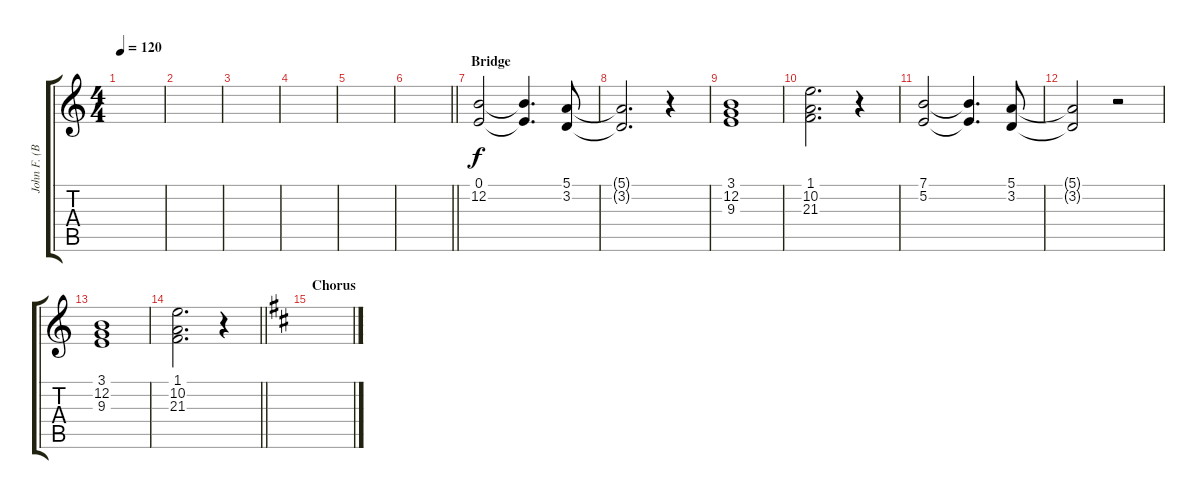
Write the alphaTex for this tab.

\track ("John F. (Bkgd. Voc.)" "John F. (B") {instrument choiraahs}
\staff {score tabs}
\tuning (E4 B3 G3 D3 A2 E2) {hide}
\ts (4 4)
\tempo 120
\clef g2
\ks c
|
|
|
|
|
\barLineRight lightlight
|
\section ("" "Bridge")
(0.1 12.2).2 (0.1{t} 12.2{t}).4{d} (5.1 3.2).8 |
(5.1{t} 3.2{t}).2{d} r.4 |
(3.1 12.2 9.3).1 |
(1.1 10.2 21.3).2{d} r.4 |
(7.1 5.2).2 (7.1{t} 5.2{t}).4{d} (5.1 3.2).8 |
(5.1{t} 3.2{t}).2 r.2 |
(3.1 12.2 9.3).1 |
\barLineRight lightlight
(1.1 10.2 21.3).2{d} r.4 |
\section ("" "Chorus")
\ks d
